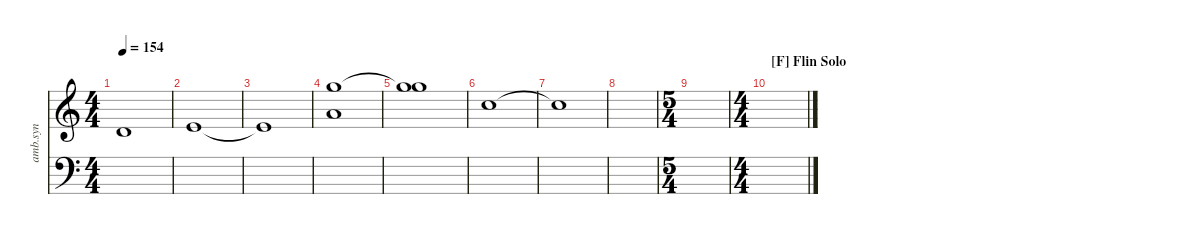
\defaultSystemsLayout 4
\hideDynamics
\bracketExtendMode nobrackets
\otherSystemsTrackNameOrientation horizontal
\track ("Ambient Synthesizer" "amb.syn") {instrument lead7fifths}
\staff {score}
\tuning (E4 B3 G3 D3 A2 E2)
\ts (4 4)
\tempo 154
\clef g2
\ks c
-2.1{t}.1{dy fff beam Up} |
0.1.1{beam Up} |
0.1{t}.1{beam Up} |
(5.1 15.1).1{beam Down} |
(15.1{t} 15.1{t}).1{dy mf beam Down} |
8.1.1{dy fff beam Down} |
8.1{t}.1{beam Down} |
|
\ts (5 4)
\beaming (8 6 4)
|
\ts (4 4)
\beaming (8 2 2 2 2)
\section ("F" "Flin Solo")
|
|
|
|
|
|
\staff {score}
\tuning (G2 D2 A1 E1 B0)
\clef f4
\ottava regular
\simile none
\ks c
|
|
|
|
|
|
|
|
|
|
|
|
|
|
|
